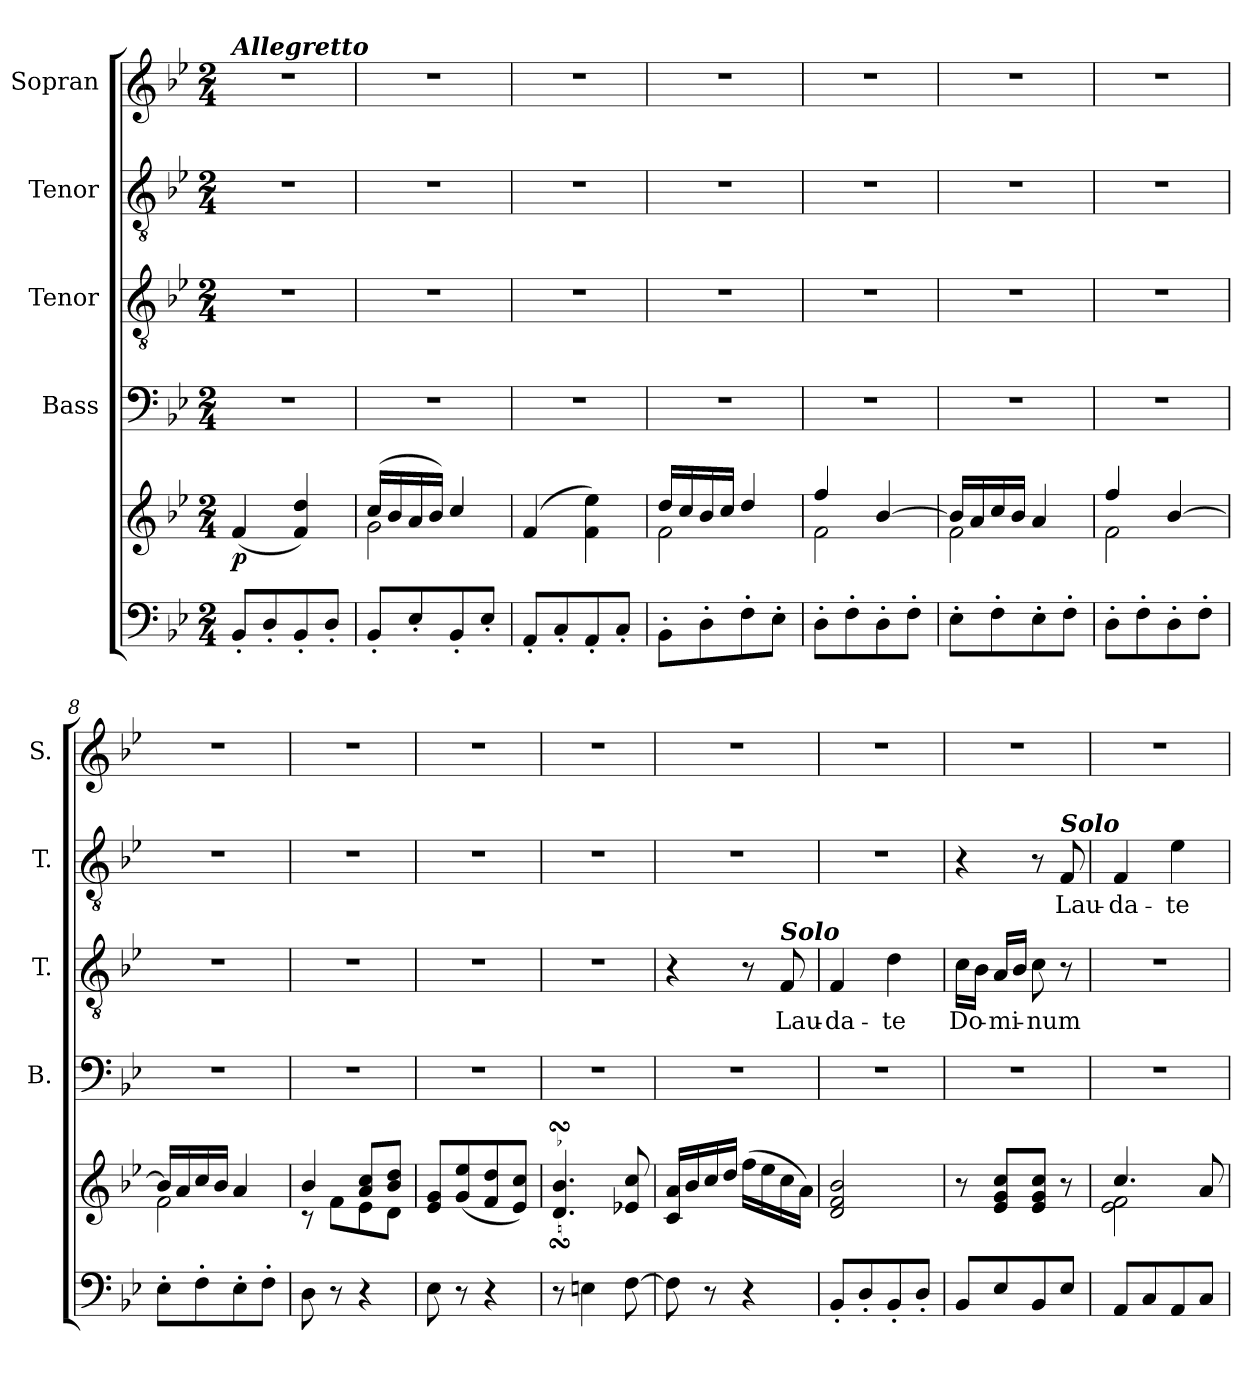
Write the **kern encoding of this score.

**kern	**kern	**dynam	**kern	**kern	**text	**kern	**text	**kern
*part5	*part5	*part5	*part4	*part3	*part3	*part2	*part2	*part1
*staff6	*staff5	*staff5/6	*staff4	*staff3	*staff3	*staff2	*staff2	*staff1
*	*	*	*I"Bass	*I"Tenor	*	*I"Tenor	*	*I"Sopran
*	*	*	*I'B.	*I'T.	*	*I'T.	*	*I'S.
*clefF4	*clefG2	*	*clefF4	*clefGv2	*	*clefGv2	*	*clefG2
*k[b-e-]	*k[b-e-]	*	*k[b-e-]	*k[b-e-]	*	*k[b-e-]	*	*k[b-e-]
*B-:	*B-:	*	*B-:	*B-:	*	*B-:	*	*B-:
*M2/4	*M2/4	*	*M2/4	*M2/4	*	*M2/4	*	*M2/4
=1	=1	=1	=1	=1	=1	=1	=1	=1
!	!	!	!	!	!	!	!	!LO:TX:a:Bi:t=Allegretto
!	!	!LO:DY:b	!	!	!	!	!	!
8BB-'</L	(4f/	p	2r	2r	.	2r	.	2r
8D'</	.	.	.	.	.	.	.	.
8BB-'</	4f/ 4dd/)	.	.	.	.	.	.	.
8D'</J	.	.	.	.	.	.	.	.
=2	=2	=2	=2	=2	=2	=2	=2	=2
*	*^	*	*	*	*	*	*	*
8BB-'</L	(>16cc/LL	2g\	.	2r	2r	.	2r	.	2r
.	16b-/	.	.	.	.	.	.	.	.
8E-'</	16a/	.	.	.	.	.	.	.	.
.	16b-/JJ)	.	.	.	.	.	.	.	.
8BB-'</	4cc/	.	.	.	.	.	.	.	.
8E-'</J	.	.	.	.	.	.	.	.	.
*	*v	*v	*	*	*	*	*	*	*
=3	=3	=3	=3	=3	=3	=3	=3	=3
8AA'</L	(4f/	.	2r	2r	.	2r	.	2r
8C'</	.	.	.	.	.	.	.	.
8AA'</	4f\ 4ee-\)	.	.	.	.	.	.	.
8C'</J	.	.	.	.	.	.	.	.
=4	=4	=4	=4	=4	=4	=4	=4	=4
*	*^	*	*	*	*	*	*	*
8BB-'>\L	16dd/LL	2f\	.	2r	2r	.	2r	.	2r
.	16cc/	.	.	.	.	.	.	.	.
8D'>\	16b-/	.	.	.	.	.	.	.	.
.	16cc/JJ	.	.	.	.	.	.	.	.
8F'>\	4dd/	.	.	.	.	.	.	.	.
8E-'>\J	.	.	.	.	.	.	.	.	.
=5	=5	=5	=5	=5	=5	=5	=5	=5	=5
8D'>\L	4ff/	2f\	.	2r	2r	.	2r	.	2r
8F'>\	.	.	.	.	.	.	.	.	.
8D'>\	[>4b-/	.	.	.	.	.	.	.	.
8F'>\J	.	.	.	.	.	.	.	.	.
=6	=6	=6	=6	=6	=6	=6	=6	=6	=6
8E-'>\L	16b-/LL]	2f\	.	2r	2r	.	2r	.	2r
.	16a/	.	.	.	.	.	.	.	.
8F'>\	16cc/	.	.	.	.	.	.	.	.
.	16b-/JJ	.	.	.	.	.	.	.	.
8E-'>\	4a/	.	.	.	.	.	.	.	.
8F'>\J	.	.	.	.	.	.	.	.	.
=7	=7	=7	=7	=7	=7	=7	=7	=7	=7
8D'>\L	4ff/	2f\	.	2r	2r	.	2r	.	2r
8F'>\	.	.	.	.	.	.	.	.	.
8D'>\	[>4b-/	.	.	.	.	.	.	.	.
8F'>\J	.	.	.	.	.	.	.	.	.
!!LO:LB:g=z
=8	=8	=8	=8	=8	=8	=8	=8	=8	=8
8E-'>\L	16b-/LL]	2f\	.	2r	2r	.	2r	.	2r
.	16a/	.	.	.	.	.	.	.	.
8F'>\	16cc/	.	.	.	.	.	.	.	.
.	16b-/JJ	.	.	.	.	.	.	.	.
8E-'>\	4a/	.	.	.	.	.	.	.	.
8F'>\J	.	.	.	.	.	.	.	.	.
=9	=9	=9	=9	=9	=9	=9	=9	=9	=9
8D\	4b-/	8rc	.	2r	2r	.	2r	.	2r
8r	.	8f\L	.	.	.	.	.	.	.
4r	8a/ 8cc/L	8e-\	.	.	.	.	.	.	.
.	8b-/ 8dd/J	8d\J	.	.	.	.	.	.	.
*	*v	*v	*	*	*	*	*	*	*
=10	=10	=10	=10	=10	=10	=10	=10	=10
8E-\	8e-/ 8g/L	.	2r	2r	.	2r	.	2r
8r	(<8g/ 8ee-/	.	.	.	.	.	.	.
4r	8f/ 8dd/	.	.	.	.	.	.	.
.	8e-/ 8cc/J)	.	.	.	.	.	.	.
=11	=11	=11	=11	=11	=11	=11	=11	=11
8r	4.d/sSSS 4.b-/sSSS	.	2r	2r	.	2r	.	2r
4En\	.	.	.	.	.	.	.	.
[8F\	8e-/ 8cc/	.	.	.	.	.	.	.
=12	=12	=12	=12	=12	=12	=12	=12	=12
8F\]	16c/ 16a/LL	.	2r	4r	.	2r	.	2r
.	16b-/	.	.	.	.	.	.	.
8r	16cc/	.	.	.	.	.	.	.
.	16dd/JJ	.	.	.	.	.	.	.
4r	(>16ff\LL	.	.	8r	.	.	.	.
.	16ee-\	.	.	.	.	.	.	.
!	!	!	!	!LO:TX:a:Bi:t=Solo	!	!	!	!
!	!	!	!	!	!LO:LY:b	!	!	!
.	16cc\	.	.	8F/	Lau-	.	.	.
.	16a\JJ)	.	.	.	.	.	.	.
=13	=13	=13	=13	=13	=13	=13	=13	=13
!	!	!	!	!	!LO:LY:b	!	!	!
8BB-'</L	2d/ 2f/ 2b-/	.	2r	4F/	-da-	2r	.	2r
8D'</	.	.	.	.	.	.	.	.
!	!	!	!	!	!LO:LY:b	!	!	!
8BB-'</	.	.	.	4d\	-te	.	.	.
8D'</J	.	.	.	.	.	.	.	.
=14	=14	=14	=14	=14	=14	=14	=14	=14
!	!	!	!	!	!LO:LY:b	!	!	!
8BB-/L	8r	.	2r	16c\LL	Do-	4r	.	2r
.	.	.	.	16B-\JJ	.	.	.	.
!	!	!	!	!	!LO:LY:b	!	!	!
8E-/	8e-/ 8g/ 8cc/L	.	.	16A/LL	-mi-	.	.	.
.	.	.	.	16B-/JJ	.	.	.	.
!	!	!	!	!	!LO:LY:b	!	!	!
8BB-/	8e-/ 8g/ 8cc/J	.	.	8c\	-num	8r	.	.
!	!	!	!	!	!	!LO:TX:a:Bi:t=Solo	!	!
!	!	!	!	!	!	!	!LO:LY:b	!
8E-/J	8r	.	.	8r	.	8F/	Lau-	.
!!LO:PB:g=z
=15	=15	=15	=15	=15	=15	=15	=15	=15
*	*^	*	*	*	*	*	*	*
!	!	!	!	!	!	!	!	!LO:LY:b	!
8AA/L	4.cc/	2e-\ 2f\	.	2r	2r	.	4F/	-da-	2r
8C/	.	.	.	.	.	.	.	.	.
!	!	!	!	!	!	!	!	!LO:LY:b	!
8AA/	.	.	.	.	.	.	4e-\	-te	.
8C/J	8a/	.	.	.	.	.	.	.	.
*	*v	*v	*	*	*	*	*	*	*
=	=	=	=	=	=	=	=	=
*-	*-	*-	*-	*-	*-	*-	*-	*-
